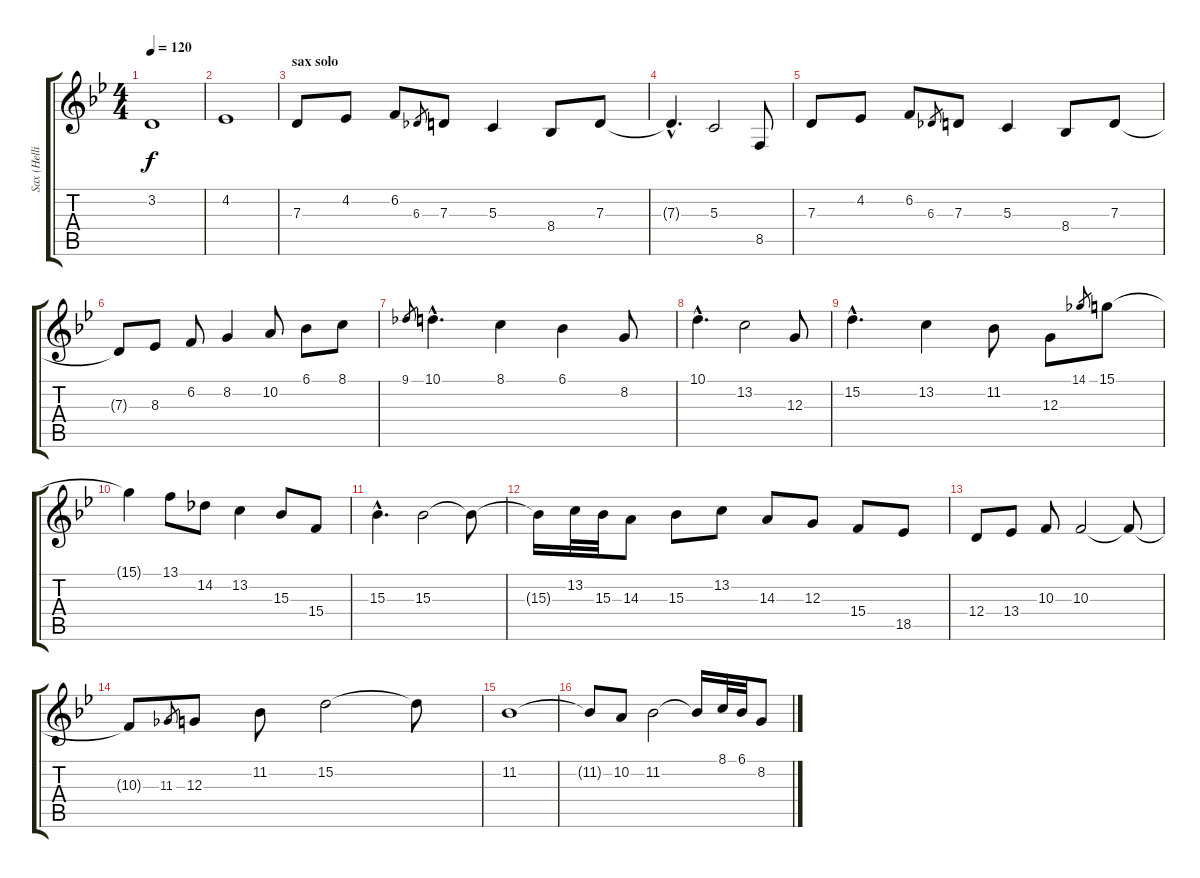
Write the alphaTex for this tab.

\track ("Sax (Helliwell)" "Sax (Helli") {instrument altosax}
\staff {score tabs}
\tuning (E4 B3 G3 D3 A2 E2) {hide}
\ts (4 4)
\tempo 120
\clef g2
\ks bb
3.2.1{dy f} |
4.2.1 |
\section ("" "sax solo")
7.3.8{volume 16} 4.2.8 6.2.8 6.3.8{gr} 7.3.8 5.3.4 8.4.8 7.3.8 |
7.3{hac t}.4{d} 5.3.2 8.5.8 |
7.3.8 4.2.8 6.2.8 6.3.8{gr} 7.3.8 5.3.4 8.4.8 7.3.8 |
7.3{t}.8 8.3.8 6.2.8 8.2.4 10.2.8 6.1.8 8.1.8 |
9.1.8{gr} 10.1{hac}.4{d} 8.1.4 6.1.4 8.2.8 |
10.1{hac}.4{d} 13.2.2 12.3.8 |
15.2{hac}.4{d} 13.2.4 11.2.8 12.3.8 14.1.8{gr} 15.1.8 |
15.1{t}.4 13.1.8 14.2.8 13.2.4 15.3.8 15.4.8 |
15.3{hac}.4{d} 15.3.2 15.3{t}.8 |
15.3{t}.16 13.2.32 15.3.32 14.3.8 15.3.8 13.2.8 14.3.8 12.3.8 15.4.8 18.5.8 |
12.4.8 13.4.8 10.3.8 10.3.2 10.3{t}.8 |
10.3{t}.8 11.3.8{gr} 12.3.8 11.2.8 15.2.2 15.2{t}.8 |
11.2.1 |
11.2{t}.8 10.2.8 11.2.2 11.2{t}.16 8.1.32 6.1.32 8.2.8
